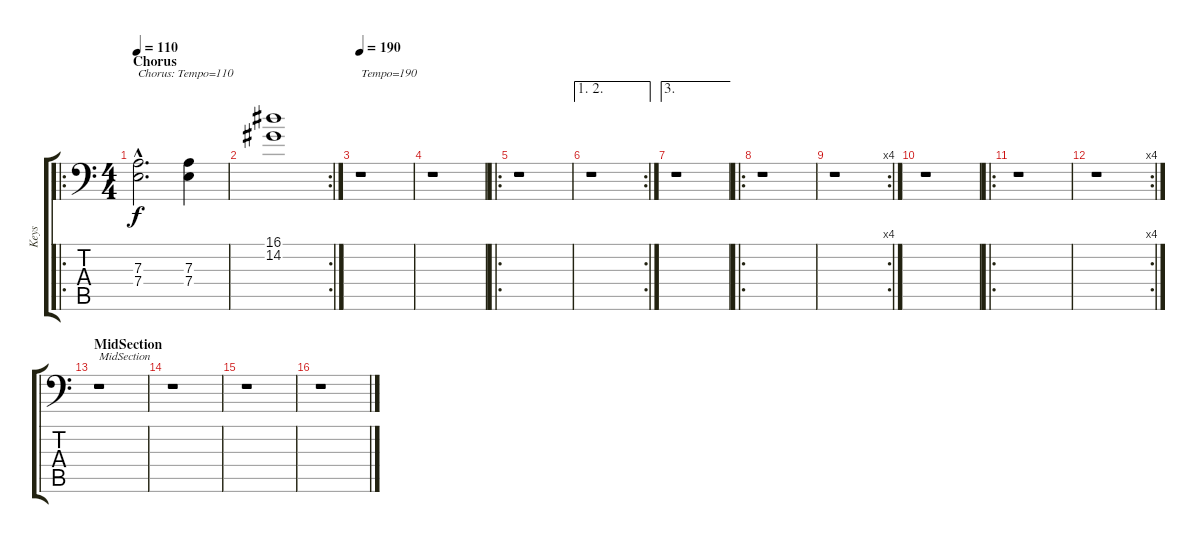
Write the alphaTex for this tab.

\track ("Keys" "Keys") {instrument choiraahs}
\staff {score tabs}
\tuning (B3 Gb3 D3 A2 E2 A1) {hide}
\ro
\ts (4 4)
\section ("" "Chorus")
\tempo 110
\clef f4
\ks c
(7.3{hac} 7.4{hac}).2{d txt "Chorus: Tempo=110" dy f} (7.3 7.4).4 |
\rc 2
(16.1 14.2).1 |
\tempo 190
r.1{txt "Tempo=190"} |
r.1 |
\ro
r.1 |
\ae (1 2)
\rc 2
r.1 |
\ae 3
r.1 |
\ro
r.1 |
\rc 4
r.1 |
r.1 |
\ro
r.1 |
\rc 4
r.1 |
\section ("" "MidSection")
r.1{txt "MidSection"} |
r.1 |
r.1 |
r.1
